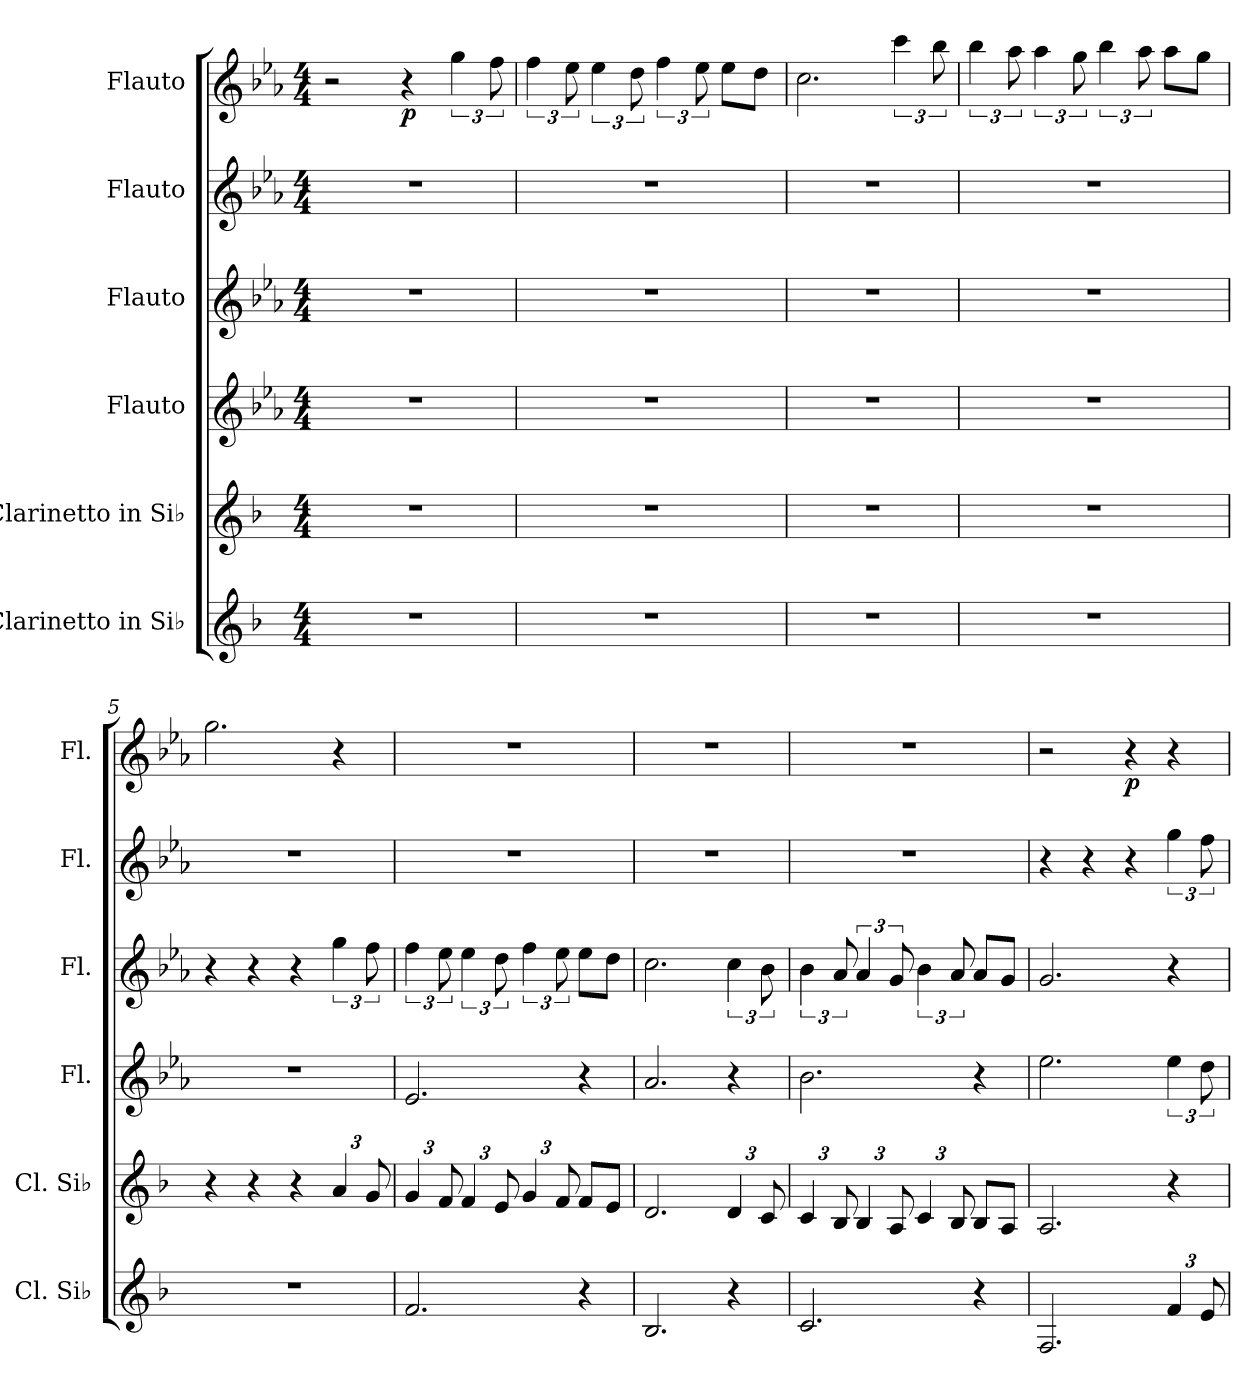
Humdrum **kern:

**kern	**kern	**kern	**kern	**kern	**kern	**dynam
*part6	*part5	*part4	*part3	*part2	*part1	*part1
*staff6	*staff5	*staff4	*staff3	*staff2	*staff1	*staff1
*I"Clarinetto in Si♭	*I"Clarinetto in Si♭	*I"Flauto	*I"Flauto	*I"Flauto	*I"Flauto	*
*I'Cl. Si♭	*I'Cl. Si♭	*I'Fl.	*I'Fl.	*I'Fl.	*I'Fl.	*
*clefG2	*clefG2	*clefG2	*clefG2	*clefG2	*clefG2	*
*ITrd1c2	*ITrd1c2	*	*	*	*	*
*k[b-e-a-]	*k[b-e-a-]	*k[b-e-a-]	*k[b-e-a-]	*k[b-e-a-]	*k[b-e-a-]	*
*M4/4	*M4/4	*M4/4	*M4/4	*M4/4	*M4/4	*
*MM50	*MM50	*MM50	*MM50	*MM50	*MM50	*
=1	=1	=1	=1	=1	=1	=1
1r	1r	1r	1r	1r	2r	.
!	!	!	!	!	!	!LO:DY:b
.	.	.	.	.	4r	p
.	.	.	.	.	6gg\	.
.	.	.	.	.	12ff\	.
=2	=2	=2	=2	=2	=2	=2
1r	1r	1r	1r	1r	6ff\	.
.	.	.	.	.	12ee-\	.
.	.	.	.	.	6ee-\	.
.	.	.	.	.	12dd\	.
.	.	.	.	.	6ff\	.
.	.	.	.	.	12ee-\	.
.	.	.	.	.	8ee-\L	.
.	.	.	.	.	8dd\J	.
=3	=3	=3	=3	=3	=3	=3
1r	1r	1r	1r	1r	2.cc\	.
.	.	.	.	.	6ccc\	.
.	.	.	.	.	12bb-\	.
=4	=4	=4	=4	=4	=4	=4
1r	1r	1r	1r	1r	6bb-\	.
.	.	.	.	.	12aa-\	.
.	.	.	.	.	6aa-\	.
.	.	.	.	.	12gg\	.
.	.	.	.	.	6bb-\	.
.	.	.	.	.	12aa-\	.
.	.	.	.	.	8aa-\L	.
.	.	.	.	.	8gg\J	.
=5	=5	=5	=5	=5	=5	=5
1r	4r	1r	4r	1r	2.gg\	.
.	4r	.	4r	.	.	.
.	4r	.	4r	.	.	.
*	*Xbrackettup	*	*	*	*	*
.	6g/	.	6gg\	.	4r	.
.	12f/	.	12ff\	.	.	.
=6	=6	=6	=6	=6	=6	=6
2.e-/	6f/	2.e-/	6ff\	1r	1r	.
.	12e-/	.	12ee-\	.	.	.
.	6e-/	.	6ee-\	.	.	.
.	12d/	.	12dd\	.	.	.
.	6f/	.	6ff\	.	.	.
.	12e-/	.	12ee-\	.	.	.
4r	8e-/L	4r	8ee-\L	.	.	.
.	8d/J	.	8dd\J	.	.	.
=7	=7	=7	=7	=7	=7	=7
2.A-/	2.c/	2.a-/	2.cc\	1r	1r	.
4r	6c/	4r	6cc\	.	.	.
.	12B-/	.	12b-\	.	.	.
!!LO:LB:g=z
=8	=8	=8	=8	=8	=8	=8
2.B-/	6B-/	2.b-\	6b-\	1r	1r	.
.	12A-/	.	12a-/	.	.	.
.	6A-/	.	6a-/	.	.	.
.	12G/	.	12g/	.	.	.
.	6B-/	.	6b-\	.	.	.
.	12A-/	.	12a-/	.	.	.
4r	8A-/L	4r	8a-/L	.	.	.
.	8G/J	.	8g/J	.	.	.
=9	=9	=9	=9	=9	=9	=9
2.E-/	2.G/	2.ee-\	2.g/	4r	2r	.
.	.	.	.	4r	.	.
!	!	!	!	!	!	!LO:DY:b
.	.	.	.	4r	4r	p
*Xbrackettup	*	*	*	*	*	*
6e-/	4r	6ee-\	4r	6gg\	4r	.
12d/	.	12dd\	.	12ff\	.	.
=	=	=	=	=	=	=
*-	*-	*-	*-	*-	*-	*-
